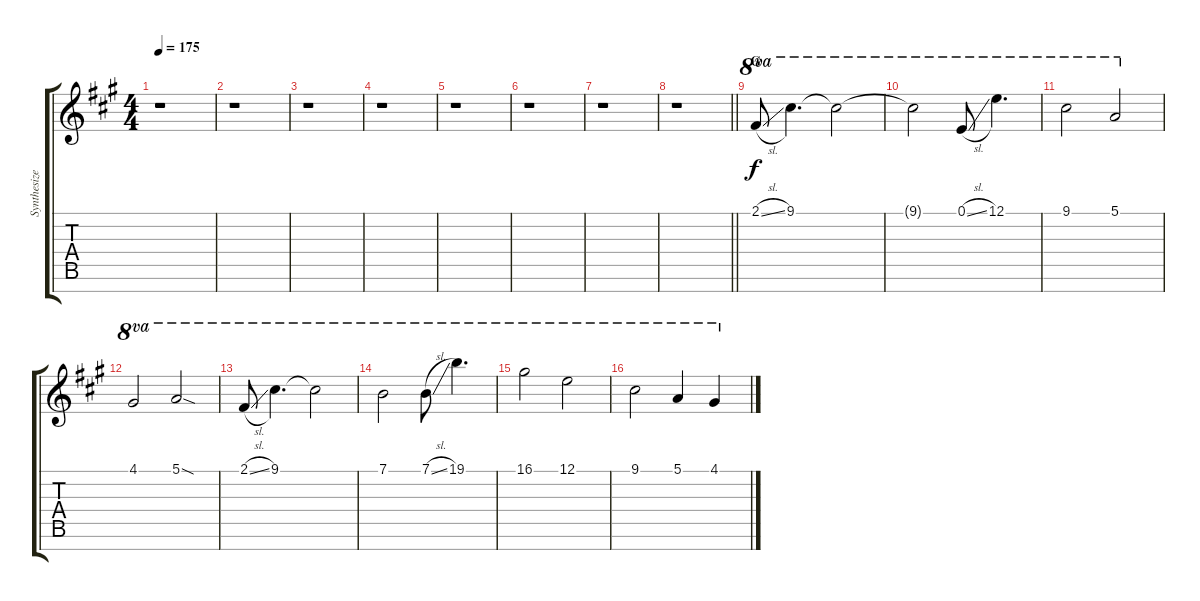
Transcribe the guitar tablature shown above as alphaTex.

\track ("Synthesizer" "Synthesize") {instrument lead2sawtooth}
\staff {score tabs}
\tuning (E5 B4 G4 D4 A3 E3 B2) {hide}
\ts (4 4)
\tempo 175
\clef g2
\ks a
r.1{dy f} |
r.1 |
r.1 |
r.1 |
r.1 |
r.1 |
r.1 |
\barLineRight lightlight
r.1 |
\section ("" "G")
2.1{sl}.8{ot 8va} 9.1.4{d ot 8va} 9.1{t}.2{ot 8va} |
9.1{t}.2{ot 8va} 0.1{sl}.8{ot 8va} 12.1.4{d ot 8va} |
9.1.2{ot 8va} 5.1.2{ot 8va} |
4.1.2{ot 8va} 5.1{sod}.2{ot 8va} |
2.1{sl}.8{ot 8va} 9.1.4{d ot 8va} 9.1{t}.2{ot 8va} |
7.1.2{ot 8va} 7.1{sl}.8{ot 8va} 19.1.4{d ot 8va} |
16.1.2{ot 8va} 12.1.2{ot 8va} |
9.1.2{ot 8va} 5.1.4{ot 8va} 4.1.4{ot 8va}
